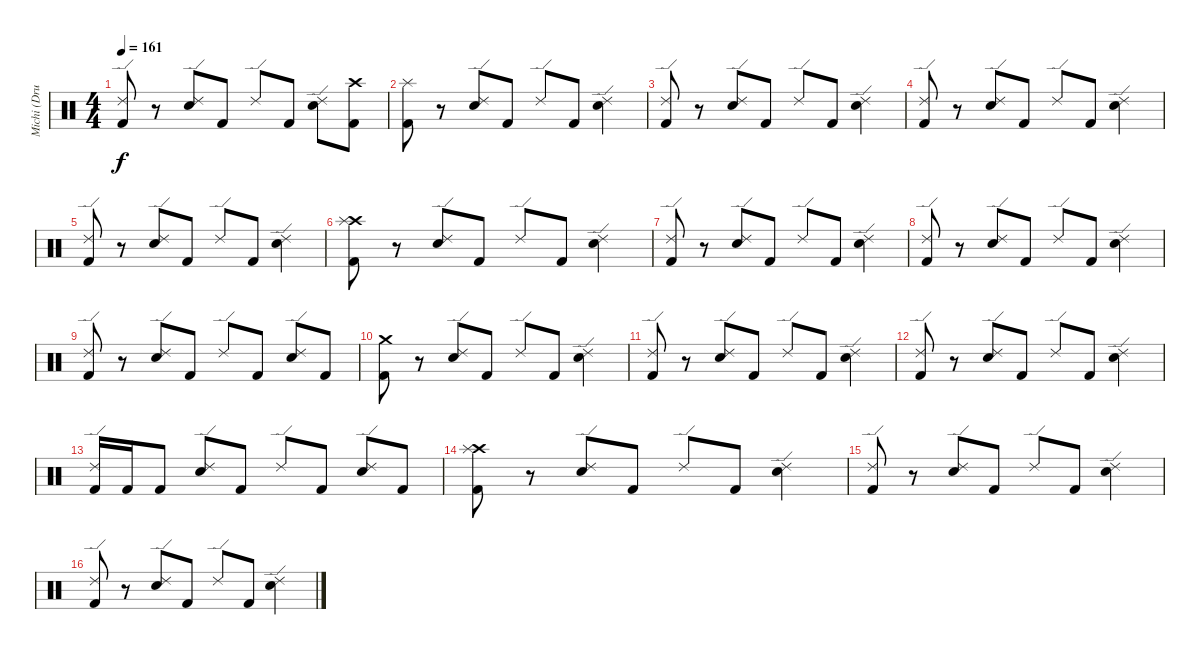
\track ("Michi (Drums)" "Michi (Dru") {instrument percussion}
\staff {score}
\articulation defaults
\ts (4 4)
\tempo 161
\clef neutral
\ks c
("Ride (edge) 2" "Kick (hit) 2").8{dy f} r.8 ("Ride (edge) 2" "Electric Snare (hit)").8 "Kick (hit) 2".8 "Ride (edge) 2".8 "Kick (hit) 2".8 ("Ride (edge) 2" "Electric Snare (hit)").8 ("Crash high (hit)" "Kick (hit) 2").8 |
("Splash (hit)" "Kick (hit) 2").8 r.8 ("Ride (edge) 2" "Electric Snare (hit)").8 "Kick (hit) 2".8 "Ride (edge) 2".8 "Kick (hit) 2".8 ("Ride (edge) 2" "Electric Snare (hit)").4 |
("Ride (edge) 2" "Kick (hit) 2").8 r.8 ("Ride (edge) 2" "Electric Snare (hit)").8 "Kick (hit) 2".8 "Ride (edge) 2".8 "Kick (hit) 2".8 ("Ride (edge) 2" "Electric Snare (hit)").4 |
("Ride (edge) 2" "Kick (hit) 2").8 r.8 ("Ride (edge) 2" "Electric Snare (hit)").8 "Kick (hit) 2".8 "Ride (edge) 2".8 "Kick (hit) 2".8 ("Ride (edge) 2" "Electric Snare (hit)").4 |
("Ride (edge) 2" "Kick (hit) 2").8 r.8 ("Ride (edge) 2" "Electric Snare (hit)").8 "Kick (hit) 2".8 "Ride (edge) 2".8 "Kick (hit) 2".8 ("Ride (edge) 2" "Electric Snare (hit)").4 |
("Crash high (hit)" "Splash (hit)" "Kick (hit) 2").8 r.8 ("Ride (edge) 2" "Electric Snare (hit)").8 "Kick (hit) 2".8 "Ride (edge) 2".8 "Kick (hit) 2".8 ("Ride (edge) 2" "Electric Snare (hit)").4 |
("Ride (edge) 2" "Kick (hit) 2").8 r.8 ("Ride (edge) 2" "Electric Snare (hit)").8 "Kick (hit) 2".8 "Ride (edge) 2".8 "Kick (hit) 2".8 ("Ride (edge) 2" "Electric Snare (hit)").4 |
("Ride (edge) 2" "Kick (hit) 2").8 r.8 ("Ride (edge) 2" "Electric Snare (hit)").8 "Kick (hit) 2".8 "Ride (edge) 2".8 "Kick (hit) 2".8 ("Ride (edge) 2" "Electric Snare (hit)").4 |
("Ride (edge) 2" "Kick (hit) 2").8 r.8 ("Ride (edge) 2" "Electric Snare (hit)").8 "Kick (hit) 2".8 "Ride (edge) 2".8 "Kick (hit) 2".8 ("Ride (edge) 2" "Electric Snare (hit)").8 "Kick (hit) 2".8 |
("Crash medium (hit)" "Kick (hit) 2").8 r.8 ("Ride (edge) 2" "Electric Snare (hit)").8 "Kick (hit) 2".8 "Ride (edge) 2".8 "Kick (hit) 2".8 ("Ride (edge) 2" "Electric Snare (hit)").4 |
("Ride (edge) 2" "Kick (hit) 2").8 r.8 ("Ride (edge) 2" "Electric Snare (hit)").8 "Kick (hit) 2".8 "Ride (edge) 2".8 "Kick (hit) 2".8 ("Ride (edge) 2" "Electric Snare (hit)").4 |
("Ride (edge) 2" "Kick (hit) 2").8 r.8 ("Ride (edge) 2" "Electric Snare (hit)").8 "Kick (hit) 2".8 "Ride (edge) 2".8 "Kick (hit) 2".8 ("Ride (edge) 2" "Electric Snare (hit)").4 |
("Ride (edge) 2" "Kick (hit) 2").16 "Kick (hit) 2".16 "Kick (hit) 2".8 ("Ride (edge) 2" "Electric Snare (hit)").8 "Kick (hit) 2".8 "Ride (edge) 2".8 "Kick (hit) 2".8 ("Ride (edge) 2" "Electric Snare (hit)").8 "Kick (hit) 2".8 |
("Crash high (hit)" "Splash (hit)" "Kick (hit) 2").8 r.8 ("Ride (edge) 2" "Electric Snare (hit)").8 "Kick (hit) 2".8 "Ride (edge) 2".8 "Kick (hit) 2".8 ("Ride (edge) 2" "Electric Snare (hit)").4 |
("Ride (edge) 2" "Kick (hit) 2").8 r.8 ("Ride (edge) 2" "Electric Snare (hit)").8 "Kick (hit) 2".8 "Ride (edge) 2".8 "Kick (hit) 2".8 ("Ride (edge) 2" "Electric Snare (hit)").4 |
("Ride (edge) 2" "Kick (hit) 2").8 r.8 ("Ride (edge) 2" "Electric Snare (hit)").8 "Kick (hit) 2".8 "Ride (edge) 2".8 "Kick (hit) 2".8 ("Ride (edge) 2" "Electric Snare (hit)").4
